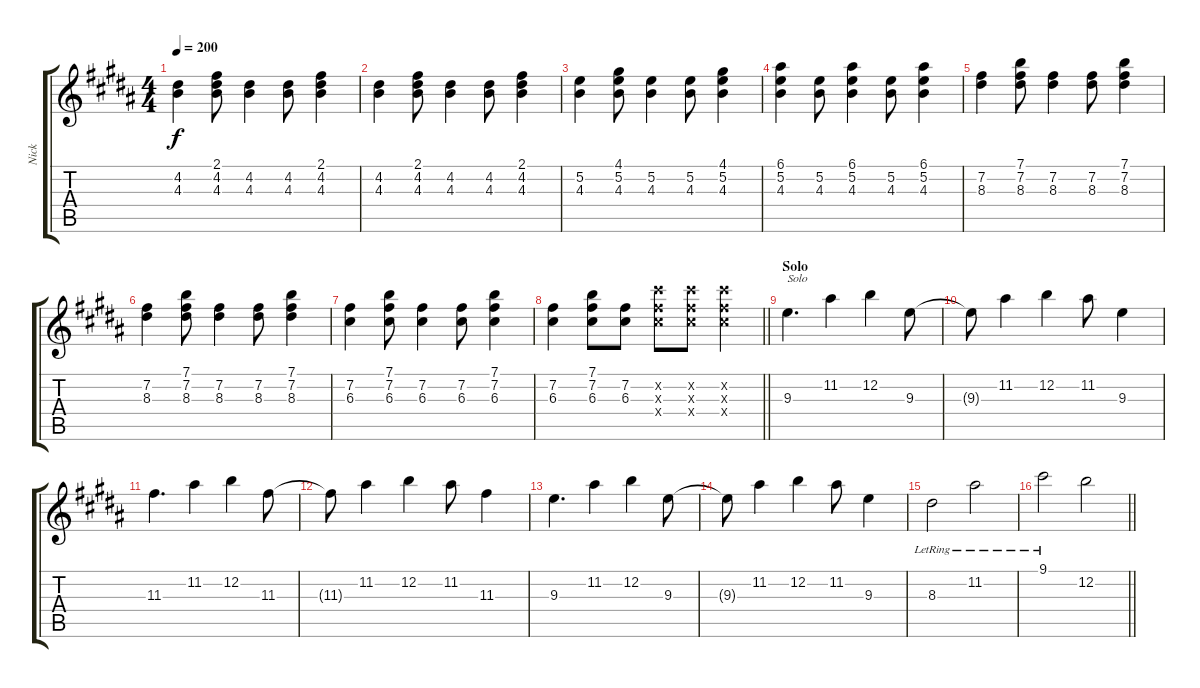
\track ("Nick" "Nick") {instrument distortionguitar}
\staff {score tabs}
\tuning (E4 B3 G3 D3 A2 E2) {hide}
\ts (4 4)
\tempo 200
\clef g2
\ks b
(4.2 4.3).4{dy f} (2.1 4.2 4.3).8 (4.2 4.3).4 (4.2 4.3).8 (2.1 4.2 4.3).4 |
(4.2 4.3).4 (2.1 4.2 4.3).8 (4.2 4.3).4 (4.2 4.3).8 (2.1 4.2 4.3).4 |
(5.2 4.3).4 (4.1 5.2 4.3).8 (5.2 4.3).4 (5.2 4.3).8 (4.1 5.2 4.3).4 |
(6.1 5.2 4.3).4 (5.2 4.3).8 (6.1 5.2 4.3).4 (5.2 4.3).8 (6.1 5.2 4.3).4 |
(7.2 8.3).4 (7.1 7.2 8.3).8 (7.2 8.3).4 (7.2 8.3).8 (7.1 7.2 8.3).4 |
(7.2 8.3).4 (7.1 7.2 8.3).8 (7.2 8.3).4 (7.2 8.3).8 (7.1 7.2 8.3).4 |
(7.2 6.3).4 (7.1 7.2 6.3).8 (7.2 6.3).4 (7.2 6.3).8 (7.1 7.2 6.3).4 |
\barLineRight lightlight
(7.2 6.3).4 (7.1 7.2 6.3).8 (7.2 6.3).8 (14.2{x} 11.3{x} 11.4{x}).8 (14.2{x} 11.3{x} 11.4{x}).8 (14.2{x} 11.3{x} 11.4{x}).4 |
\section ("" "Solo")
9.3.4{d txt "Solo"} 11.2.4 12.2.4 9.3.8 |
9.3{t}.8 11.2.4 12.2.4 11.2.8 9.3.4 |
11.3.4{d} 11.2.4 12.2.4 11.3.8 |
11.3{t}.8 11.2.4 12.2.4 11.2.8 11.3.4 |
9.3.4{d} 11.2.4 12.2.4 9.3.8 |
9.3{t}.8 11.2.4 12.2.4 11.2.8 9.3.4 |
8.3{lr}.2 11.2{lr}.2 |
\barLineRight lightlight
9.1{lr}.2 12.2.2
